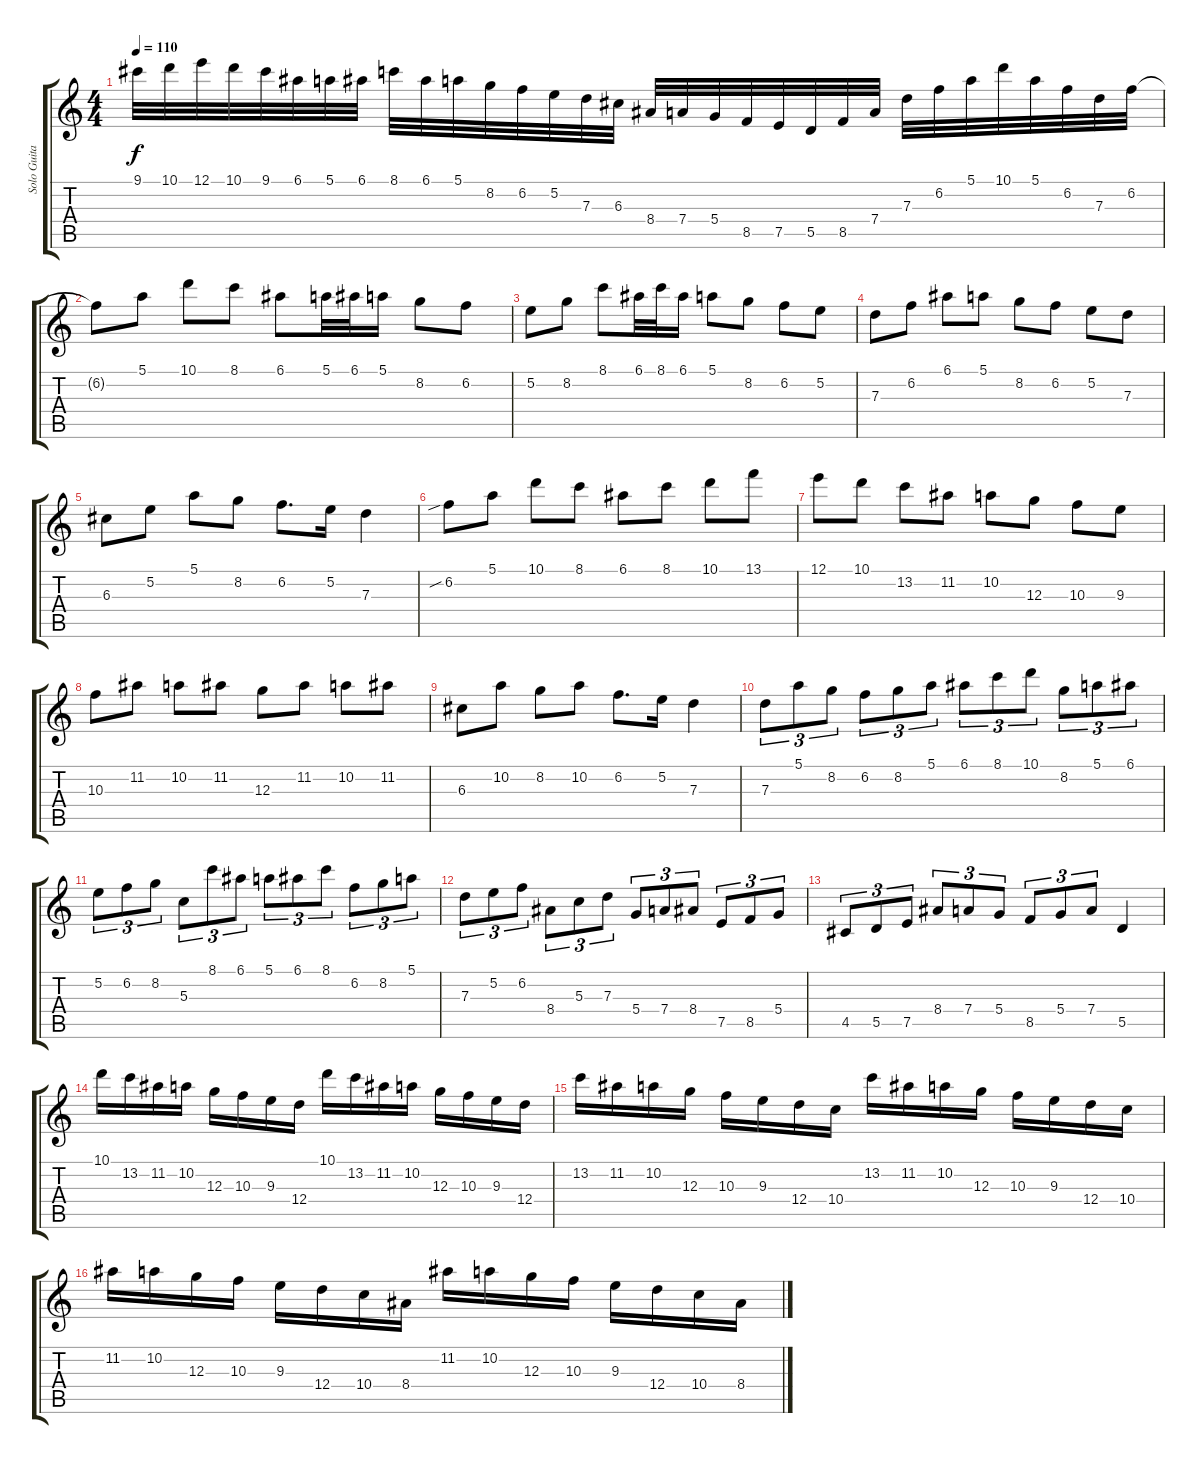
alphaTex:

\track ("Solo Guitar 1" "Solo Guita") {instrument distortionguitar}
\staff {score tabs}
\tuning (E4 B3 G3 D3 A2 E2) {hide}
\ts (4 4)
\tempo 110
\clef g2
\ks c
9.1.32{dy f} 10.1.32 12.1.32 10.1.32 9.1.32 6.1.32 5.1.32 6.1.32 8.1.32 6.1.32 5.1.32 8.2.32 6.2.32 5.2.32 7.3.32 6.3.32 8.4.32 7.4.32 5.4.32 8.5.32 7.5.32 5.5.32 8.5.32 7.4.32 7.3.32 6.2.32 5.1.32 10.1.32 5.1.32 6.2.32 7.3.32 6.2.32 |
6.2{t}.8 5.1.8 10.1.8 8.1.8 6.1.8 5.1.32 6.1.32 5.1.16 8.2.8 6.2.8 |
5.2.8 8.2.8 8.1.8 6.1.32 8.1.32 6.1.16 5.1.8 8.2.8 6.2.8 5.2.8 |
7.3.8 6.2.8 6.1.8 5.1.8 8.2.8 6.2.8 5.2.8 7.3.8 |
6.3.8 5.2.8 5.1.8 8.2.8 6.2.8{d} 5.2.16 7.3.4 |
6.2{sib}.8 5.1.8 10.1.8 8.1.8 6.1.8 8.1.8 10.1.8 13.1.8 |
12.1.8 10.1.8 13.2.8 11.2.8 10.2.8 12.3.8 10.3.8 9.3.8 |
10.3.8 11.2.8 10.2.8 11.2.8 12.3.8 11.2.8 10.2.8 11.2.8 |
6.3.8 10.2.8 8.2.8 10.2.8 6.2.8{d} 5.2.16 7.3.4 |
7.3.8{tu (3 2)} 5.1.8{tu (3 2)} 8.2.8{tu (3 2)} 6.2.8{tu (3 2)} 8.2.8{tu (3 2)} 5.1.8{tu (3 2)} 6.1.8{tu (3 2)} 8.1.8{tu (3 2)} 10.1.8{tu (3 2)} 8.2.8{tu (3 2)} 5.1.8{tu (3 2)} 6.1.8{tu (3 2)} |
5.2.8{tu (3 2)} 6.2.8{tu (3 2)} 8.2.8{tu (3 2)} 5.3.8{tu (3 2)} 8.1.8{tu (3 2)} 6.1.8{tu (3 2)} 5.1.8{tu (3 2)} 6.1.8{tu (3 2)} 8.1.8{tu (3 2)} 6.2.8{tu (3 2)} 8.2.8{tu (3 2)} 5.1.8{tu (3 2)} |
7.3.8{tu (3 2)} 5.2.8{tu (3 2)} 6.2.8{tu (3 2)} 8.4.8{tu (3 2)} 5.3.8{tu (3 2)} 7.3.8{tu (3 2)} 5.4.8{tu (3 2)} 7.4.8{tu (3 2)} 8.4.8{tu (3 2)} 7.5.8{tu (3 2)} 8.5.8{tu (3 2)} 5.4.8{tu (3 2)} |
4.5.8{tu (3 2)} 5.5.8{tu (3 2)} 7.5.8{tu (3 2)} 8.4.8{tu (3 2)} 7.4.8{tu (3 2)} 5.4.8{tu (3 2)} 8.5.8{tu (3 2)} 5.4.8{tu (3 2)} 7.4.8{tu (3 2)} 5.5.4 |
10.1.16 13.2.16 11.2.16 10.2.16 12.3.16 10.3.16 9.3.16 12.4.16 10.1.16 13.2.16 11.2.16 10.2.16 12.3.16 10.3.16 9.3.16 12.4.16 |
13.2.16 11.2.16 10.2.16 12.3.16 10.3.16 9.3.16 12.4.16 10.4.16 13.2.16 11.2.16 10.2.16 12.3.16 10.3.16 9.3.16 12.4.16 10.4.16 |
11.2.16 10.2.16 12.3.16 10.3.16 9.3.16 12.4.16 10.4.16 8.4.16 11.2.16 10.2.16 12.3.16 10.3.16 9.3.16 12.4.16 10.4.16 8.4.16
